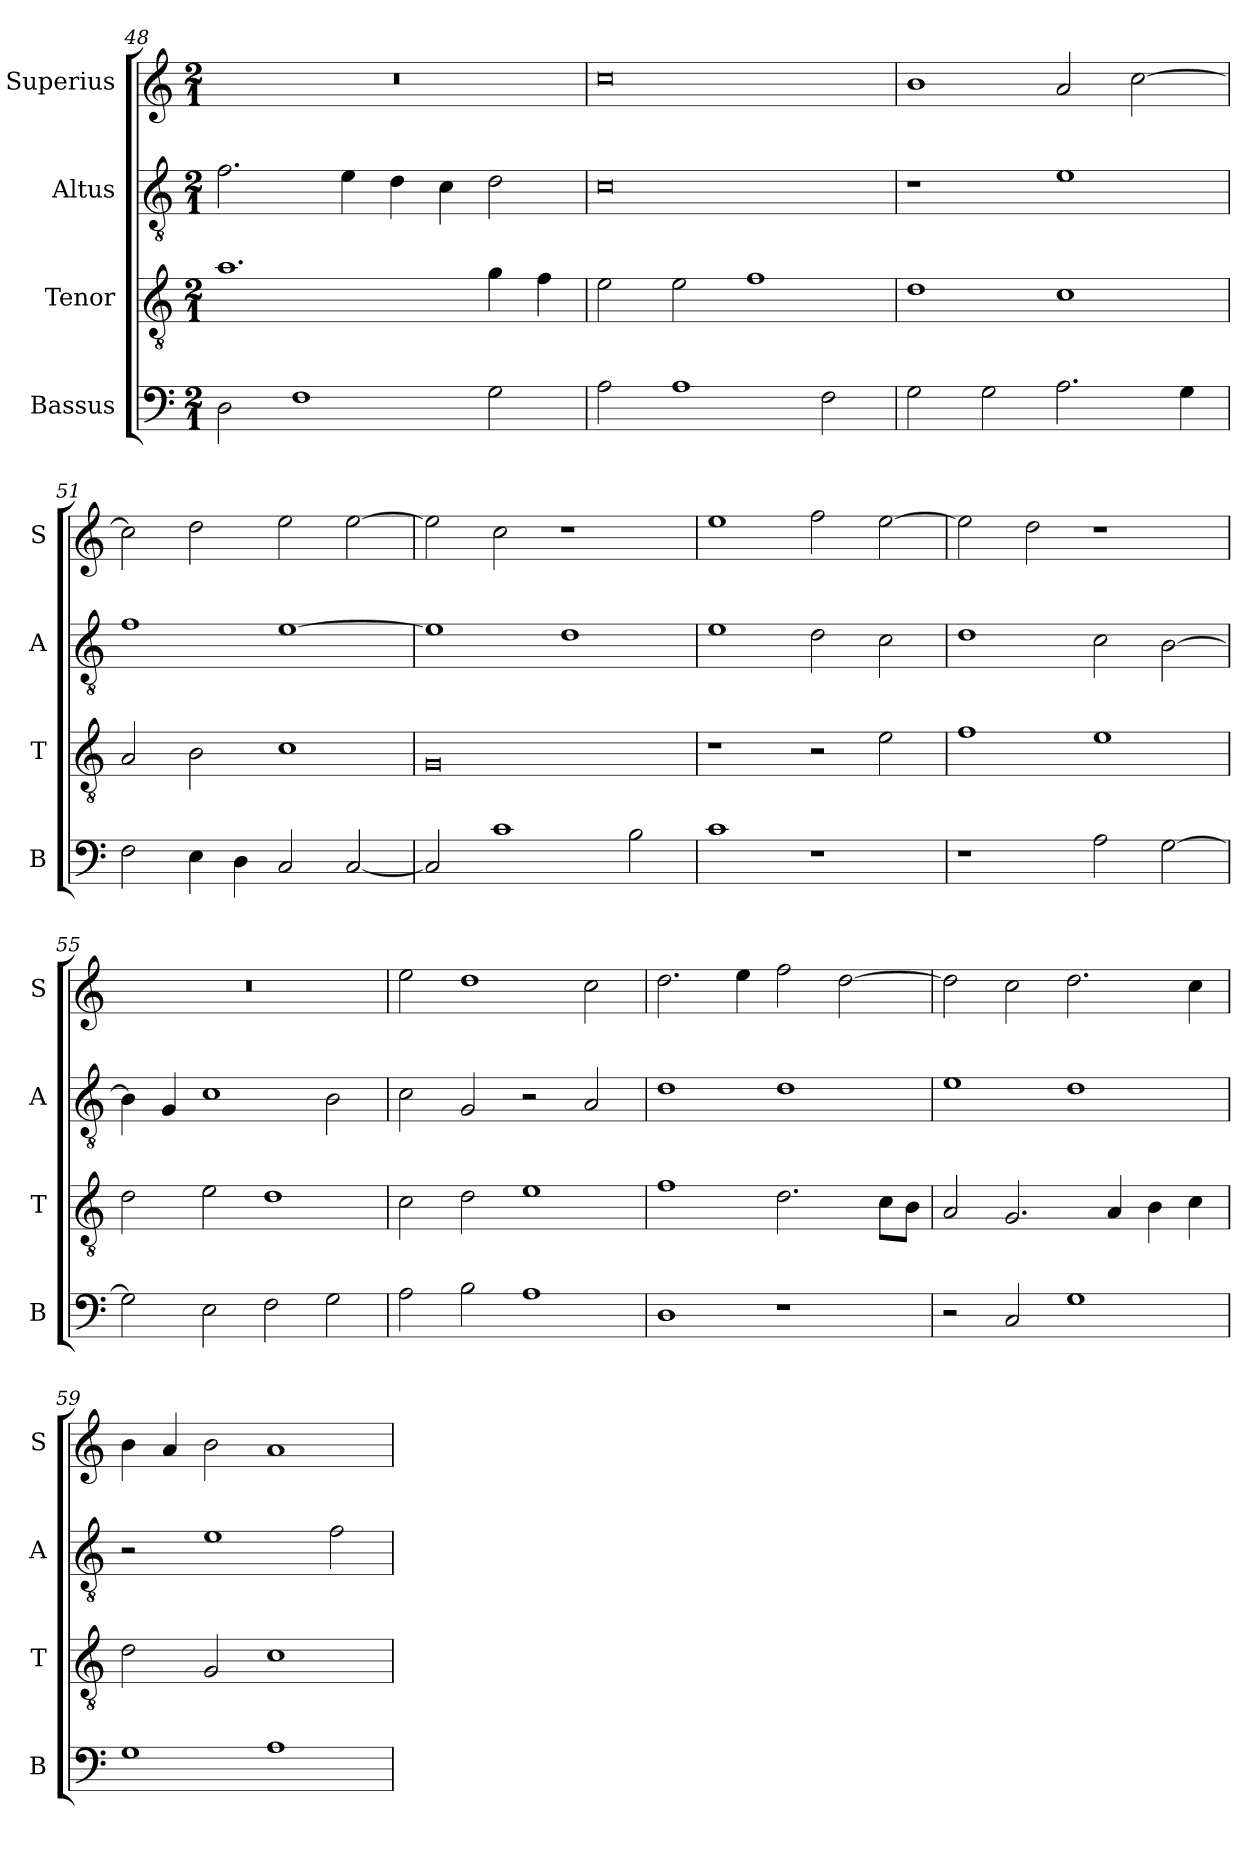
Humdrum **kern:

**kern	**kern	**kern	**kern
*part4	*part3	*part2	*part1
*staff4	*staff3	*staff2	*staff1
*I"Bassus	*I"Tenor	*I"Altus	*I"Superius
*I'B	*I'T	*I'A	*I'S
*clefF4	*clefGv2	*clefGv2	*clefG2
*k[]	*k[]	*k[]	*k[]
*C:	*C:	*C:	*C:
*M2/1	*M2/1	*M2/1	*M2/1
=48	=48	=48	=48
2D	1.a	2.f	0r
1F	.	.	.
.	.	4e	.
.	.	4d	.
.	.	4c	.
2G	4g	2d	.
.	4f	.	.
=49	=49	=49	=49
2A	2e	0c	0cc
1A	2e	.	.
.	1f	.	.
2F	.	.	.
=50	=50	=50	=50
2G	1d	1r	1b
2G	.	.	.
2.A	1c	1e	2a
.	.	.	[2cc
4G	.	.	.
=51	=51	=51	=51
2F	2A	1f	2cc]
4E	2B	.	2dd
4D	.	.	.
2C	1c	[1e	2ee
[2C	.	.	[2ee
=52	=52	=52	=52
2C]	0G	1e]	2ee]
1c	.	.	2cc
.	.	1d	1r
2B	.	.	.
=53	=53	=53	=53
1c	1r	1e	1ee
1r	2r	2d	2ff
.	2e	2c	[2ee
=54	=54	=54	=54
1r	1f	1d	2ee]
.	.	.	2dd
2A	1e	2c	1r
[2G	.	[2B	.
=55	=55	=55	=55
2G]	2d	4B]	0r
.	.	4G	.
2E	2e	1c	.
2F	1d	.	.
2G	.	2B	.
=56	=56	=56	=56
2A	2c	2c	2ee
2B	2d	2G	1dd
1A	1e	2r	.
.	.	2A	2cc
=57	=57	=57	=57
1D	1f	1d	2.dd
.	.	.	4ee
1r	2.d	1d	2ff
.	.	.	[2dd
.	8cL	.	.
.	8BJ	.	.
=58	=58	=58	=58
2r	2A	1e	2dd]
2C	2.G	.	2cc
1G	.	1d	2.dd
.	4A	.	.
.	4B	.	.
.	4c	.	4cc
=59	=59	=59	=59
1G	2d	2r	4b
.	.	.	4a
.	2G	1e	2b
1A	1c	.	1a
.	.	2f	.
=	=	=	=
*-	*-	*-	*-
